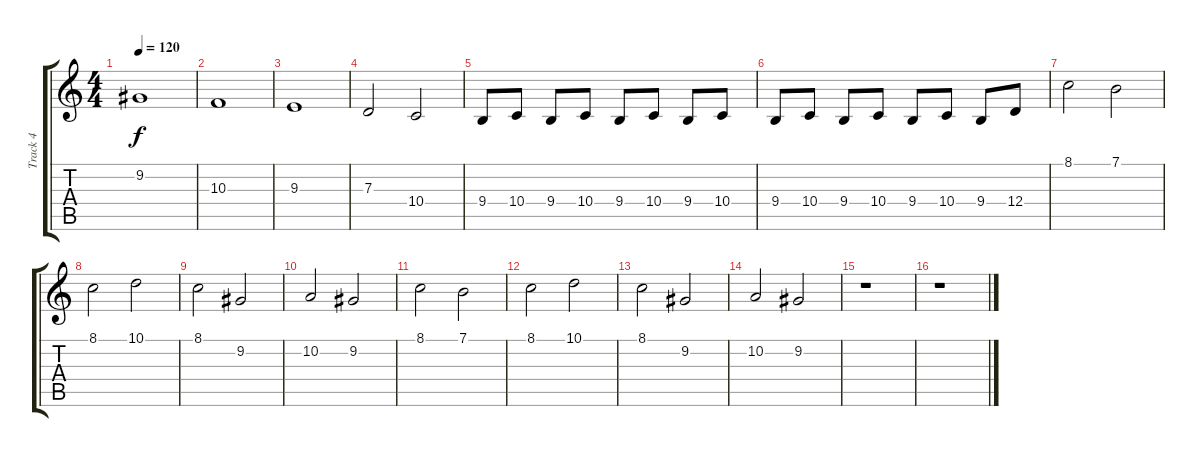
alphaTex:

\track ("Track 4" "Track 4") {instrument clarinet}
\staff {score tabs}
\tuning (E4 B3 G3 D3 A2 E2) {hide}
\ts (4 4)
\tempo 120
\clef g2
\ks c
9.2.1{dy f} |
10.3.1 |
9.3.1 |
7.3.2 10.4.2 |
9.4.8 10.4.8 9.4.8 10.4.8 9.4.8 10.4.8 9.4.8 10.4.8 |
9.4.8 10.4.8 9.4.8 10.4.8 9.4.8 10.4.8 9.4.8 12.4.8 |
8.1.2 7.1.2 |
8.1.2 10.1.2 |
8.1.2 9.2.2 |
10.2.2 9.2.2 |
8.1.2 7.1.2 |
8.1.2 10.1.2 |
8.1.2 9.2.2 |
10.2.2 9.2.2 |
r.1 |
r.1
